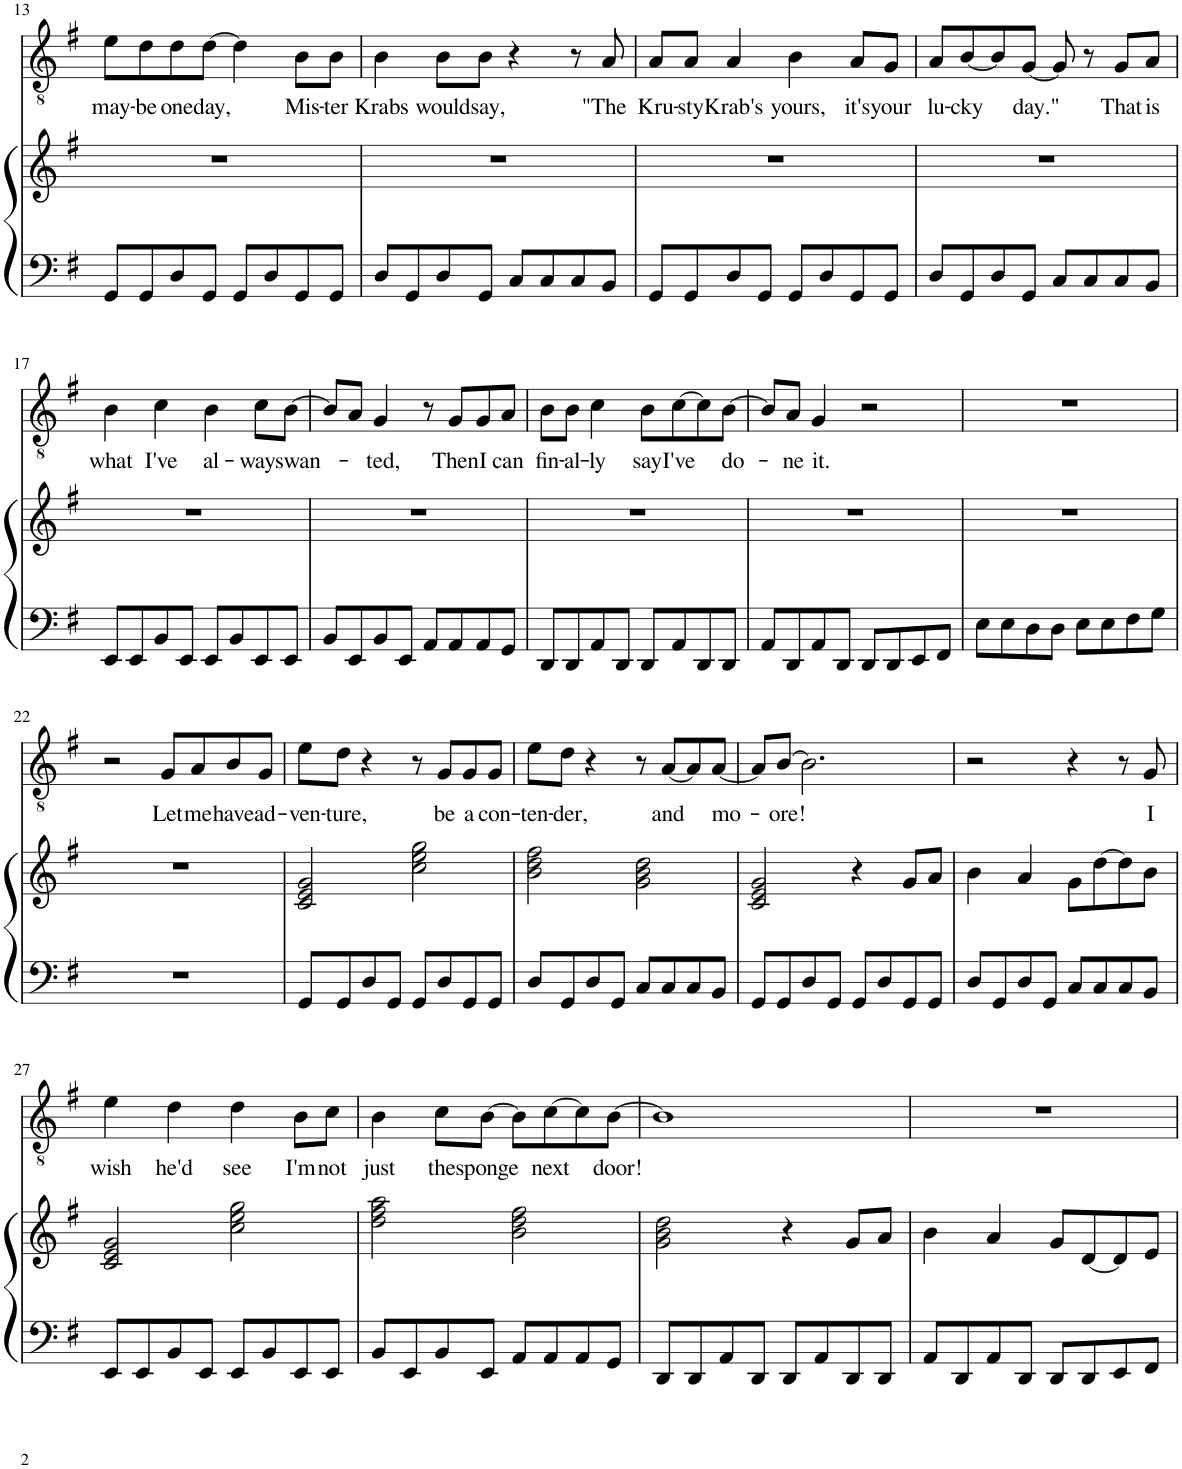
**kern	**kern	**kern	**text
*part2	*part2	*part1	*part1
*staff3	*staff2	*staff1	*staff1
*I"Piano	*	*I"Voice	*
*I'Pno	*	*	*
!!LO:PB:g=z
*clefF4	*clefG2	*clefGv2	*
*k[f#]	*k[f#]	*k[f#]	*
*M2/2	*M2/2	*M2/2	*
*met(c|)	*met(c|)	*met(c|)	*
=13	=13	=13	=13
!	!	!	!LO:LY:b
8GG/L	1r	8e\L	may-
!	!	!	!LO:LY:b
8GG/	.	8d\	-be
!	!	!	!LO:LY:b
8D/	.	8d\	one
!	!	!	!LO:LY:b
8GG/J	.	[8d\J	day,
8GG/L	.	4d\]	.
8D/	.	.	.
!	!	!	!LO:LY:b
8GG/	.	8B\L	Mis-
!	!	!	!LO:LY:b
8GG/J	.	8B\J	-ter
=14	=14	=14	=14
!	!	!	!LO:LY:b
8D/L	1r	4B\	Krabs
8GG/	.	.	.
!	!	!	!LO:LY:b
8D/	.	8B\L	would
!	!	!	!LO:LY:b
8GG/J	.	8B\J	say,
8C/L	.	4r	.
8C/	.	.	.
8C/	.	8r	.
!	!	!	!LO:LY:b
8BB/J	.	8A/	"The
=15	=15	=15	=15
!	!	!	!LO:LY:b
8GG/L	1r	8A/L	Kru-
!	!	!	!LO:LY:b
8GG/	.	8A/J	-sty
!	!	!	!LO:LY:b
8D/	.	4A/	Krab's
8GG/J	.	.	.
!	!	!	!LO:LY:b
8GG/L	.	4B\	yours,
8D/	.	.	.
!	!	!	!LO:LY:b
8GG/	.	8A/L	it's
!	!	!	!LO:LY:b
8GG/J	.	8G/J	your
=16	=16	=16	=16
!	!	!	!LO:LY:b
8D/L	1r	8A/L	lu-
!	!	!	!LO:LY:b
8GG/	.	[8B/	-cky
8D/	.	8B/]	.
!	!	!	!LO:LY:b
8GG/J	.	[8G/J	day."
8C/L	.	8G/]	.
8C/	.	8r	.
!	!	!	!LO:LY:b
8C/	.	8G/L	That
!	!	!	!LO:LY:b
8BB/J	.	8A/J	is
!!LO:LB:g=z
=17	=17	=17	=17
!	!	!	!LO:LY:b
8EE/L	1r	4B\	what
8EE/	.	.	.
!	!	!	!LO:LY:b
8BB/	.	4c\	I've
8EE/J	.	.	.
!	!	!	!LO:LY:b
8EE/L	.	4B\	al-
8BB/	.	.	.
!	!	!	!LO:LY:b
8EE/	.	8c\L	-ways
!	!	!	!LO:LY:b
8EE/J	.	[8B\J	wan-
=18	=18	=18	=18
8BB/L	1r	8B/L]	.
8EE/	.	8A/J	.
!	!	!	!LO:LY:b
8BB/	.	4G/	-ted,
8EE/J	.	.	.
8AA/L	.	8r	.
!	!	!	!LO:LY:b
8AA/	.	8G/L	Then
!	!	!	!LO:LY:b
8AA/	.	8G/	I
!	!	!	!LO:LY:b
8GG/J	.	8A/J	can
=19	=19	=19	=19
!	!	!	!LO:LY:b
8DD/L	1r	8B\L	fin-
!	!	!	!LO:LY:b
8DD/	.	8B\J	-al-
!	!	!	!LO:LY:b
8AA/	.	4c\	-ly
8DD/J	.	.	.
!	!	!	!LO:LY:b
8DD/L	.	8B\L	say
!	!	!	!LO:LY:b
8AA/	.	[8c\	I've
8DD/	.	8c\]	.
!	!	!	!LO:LY:b
8DD/J	.	[8B\J	do-
=20	=20	=20	=20
8AA/L	1r	8B/L]	.
!	!	!	!LO:LY:b
8DD/	.	8A/J	-ne
!	!	!	!LO:LY:b
8AA/	.	4G/	it.
8DD/J	.	.	.
8DD/L	.	2r	.
8DD/	.	.	.
8EE/	.	.	.
8FF#/J	.	.	.
=21	=21	=21	=21
8E\L	1r	1r	.
8E\	.	.	.
8D\	.	.	.
8D\J	.	.	.
8E\L	.	.	.
8E\	.	.	.
8F#\	.	.	.
8G\J	.	.	.
!!LO:LB:g=z
=22	=22	=22	=22
1r	1r	2r	.
!	!	!	!LO:LY:b
.	.	8G/L	Let
!	!	!	!LO:LY:b
.	.	8A/	me
!	!	!	!LO:LY:b
.	.	8B/	have
!	!	!	!LO:LY:b
.	.	8G/J	ad-
=23	=23	=23	=23
!	!	!	!LO:LY:b
8GG/L	2c/ 2e/ 2g/	8e\L	-ven-
!	!	!	!LO:LY:b
8GG/	.	8d\J	-ture,
8D/	.	4r	.
8GG/J	.	.	.
8GG/L	2cc\ 2ee\ 2gg\	8r	.
!	!	!	!LO:LY:b
8D/	.	8G/L	be
!	!	!	!LO:LY:b
8GG/	.	8G/	a
!	!	!	!LO:LY:b
8GG/J	.	8G/J	con-
=24	=24	=24	=24
!	!	!	!LO:LY:b
8D/L	2b\ 2dd\ 2ff#\	8e\L	-ten-
!	!	!	!LO:LY:b
8GG/	.	8d\J	-der,
8D/	.	4r	.
8GG/J	.	.	.
8C/L	2g\ 2b\ 2dd\	8r	.
!	!	!	!LO:LY:b
8C/	.	[8A/L	and
8C/	.	8A/]	.
!	!	!	!LO:LY:b
8BB/J	.	[8A/J	mo-
=25	=25	=25	=25
8GG/L	2c/ 2e/ 2g/	8A/L]	.
!	!	!	!LO:LY:b
8GG/	.	[8B/J	-ore!
8D/	.	2.B\]	.
8GG/J	.	.	.
8GG/L	4r	.	.
8D/	.	.	.
8GG/	8g/L	.	.
8GG/J	8a/J	.	.
=26	=26	=26	=26
8D/L	4b\	2r	.
8GG/	.	.	.
8D/	4a/	.	.
8GG/J	.	.	.
8C/L	8g\L	4r	.
8C/	[8dd\	.	.
8C/	8dd\]	8r	.
!	!	!	!LO:LY:b
8BB/J	8b\J	8G/	I
!!LO:LB:g=z
=27	=27	=27	=27
!	!	!	!LO:LY:b
8EE/L	2c/ 2e/ 2g/	4e\	wish
8EE/	.	.	.
!	!	!	!LO:LY:b
8BB/	.	4d\	he'd
8EE/J	.	.	.
!	!	!	!LO:LY:b
8EE/L	2cc\ 2ee\ 2gg\	4d\	see
8BB/	.	.	.
!	!	!	!LO:LY:b
8EE/	.	8B\L	I'm
!	!	!	!LO:LY:b
8EE/J	.	8c\J	not
=28	=28	=28	=28
!	!	!	!LO:LY:b
8BB/L	2dd\ 2ff#\ 2aa\	4B\	just
8EE/	.	.	.
!	!	!	!LO:LY:b
8BB/	.	8c\L	the
!	!	!	!LO:LY:b
8EE/J	.	[8B\J	sponge
8AA/L	2b\ 2dd\ 2ff#\	8B\L]	.
!	!	!	!LO:LY:b
8AA/	.	[8c\	next
8AA/	.	8c\]	.
!	!	!	!LO:LY:b
8GG/J	.	[8B\J	door!
=29	=29	=29	=29
8DD/L	2g\ 2b\ 2dd\	1B]	.
8DD/	.	.	.
8AA/	.	.	.
8DD/J	.	.	.
8DD/L	4r	.	.
8AA/	.	.	.
8DD/	8g/L	.	.
8DD/J	8a/J	.	.
=30	=30	=30	=30
8AA/L	4b\	1r	.
8DD/	.	.	.
8AA/	4a/	.	.
8DD/J	.	.	.
8DD/L	8g/L	.	.
8DD/	[8d/	.	.
8EE/	8d/]	.	.
8FF#/J	8e/J	.	.
=	=	=	=
*-	*-	*-	*-
